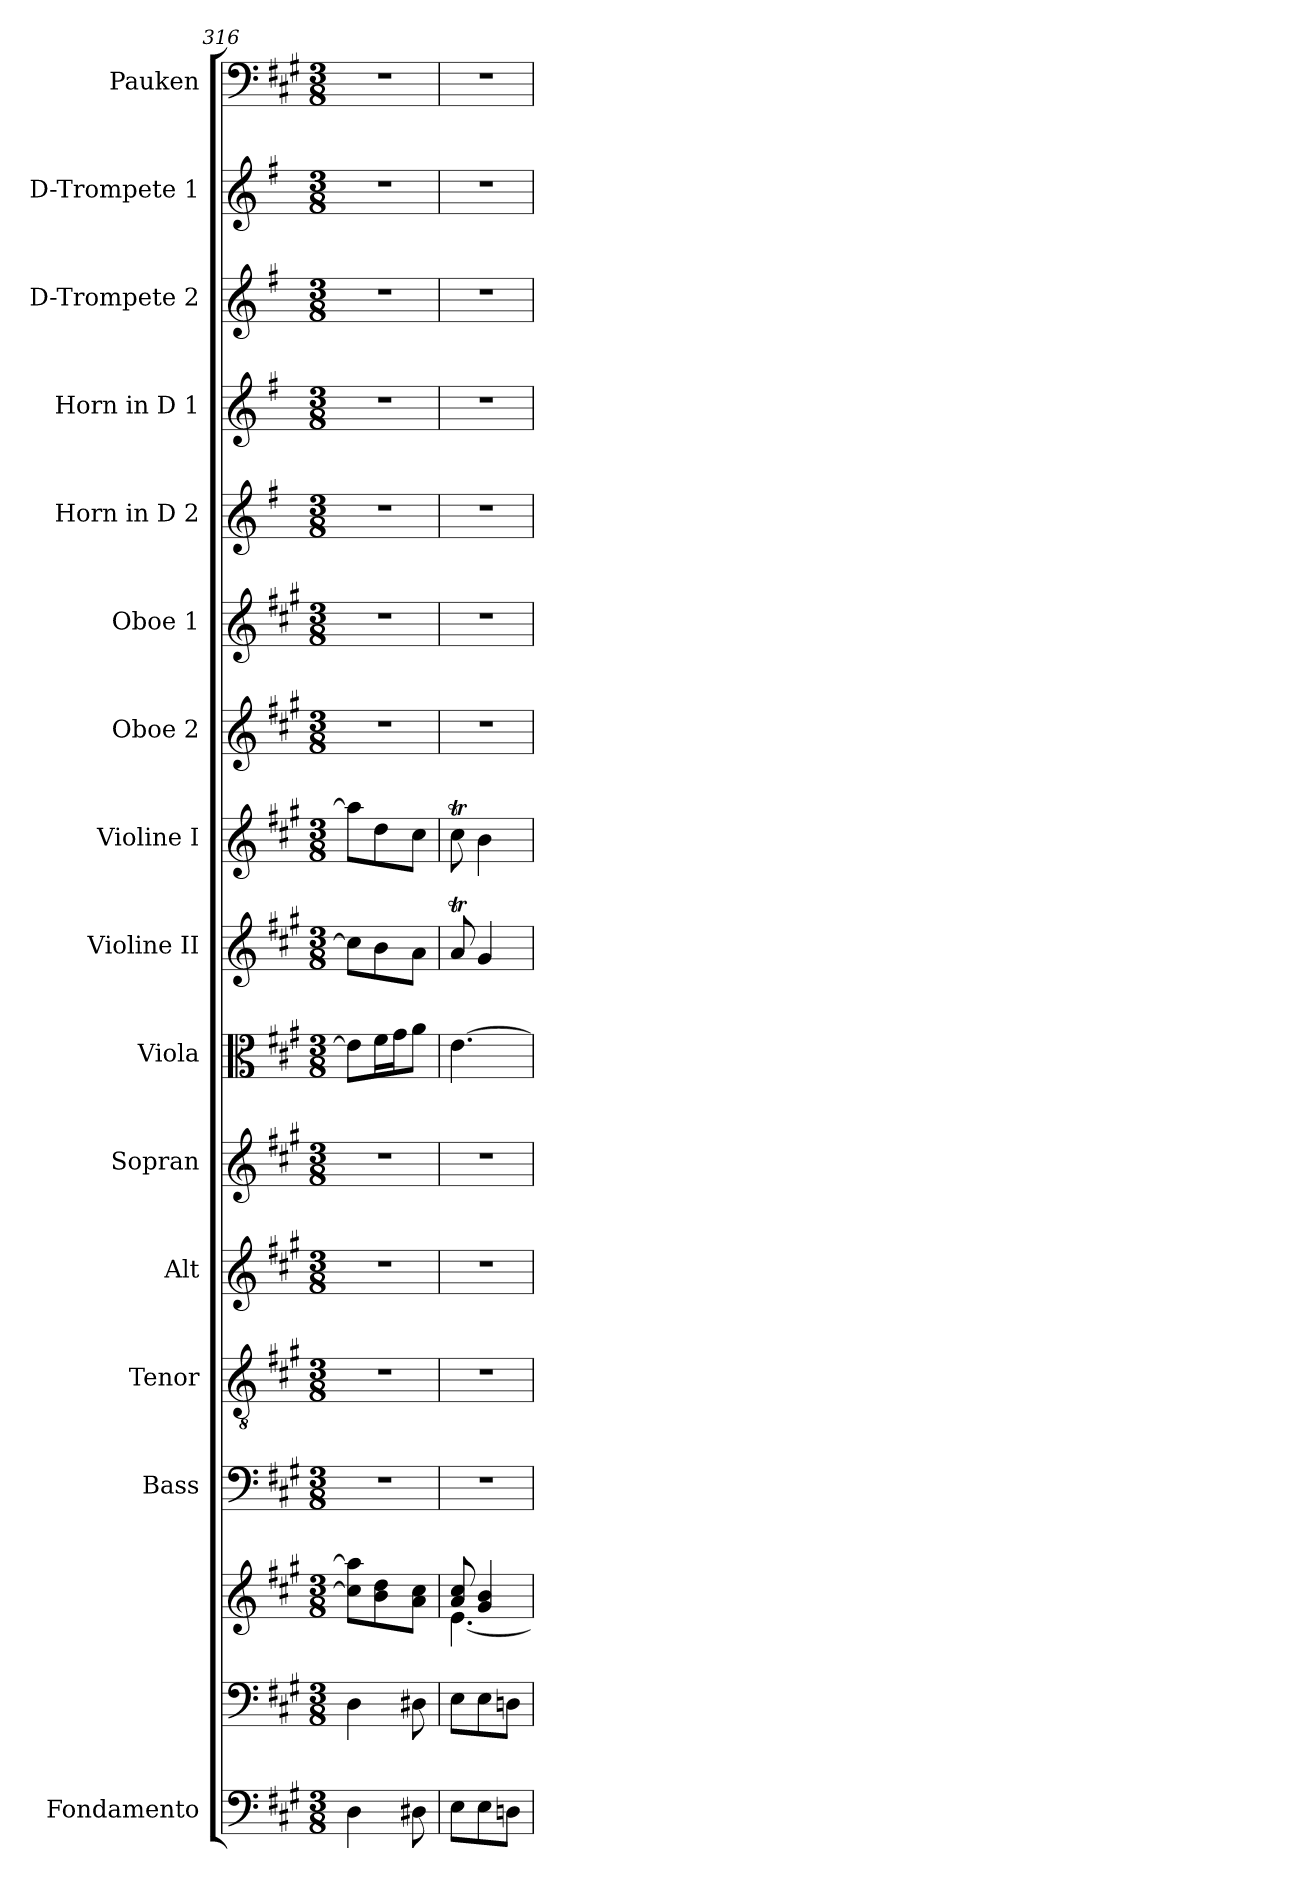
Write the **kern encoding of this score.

**kern	**kern	**kern	**kern	**kern	**kern	**kern	**kern	**kern	**kern	**kern	**kern	**kern	**kern	**kern	**kern	**kern
*part16	*part15	*part15	*part14	*part13	*part12	*part11	*part10	*part9	*part8	*part7	*part6	*part5	*part4	*part3	*part2	*part1
*staff17	*staff16	*staff15	*staff14	*staff13	*staff12	*staff11	*staff10	*staff9	*staff8	*staff7	*staff6	*staff5	*staff4	*staff3	*staff2	*staff1
*I"Fondamento	*	*	*I"Bass	*I"Tenor	*I"Alt	*I"Sopran	*I"Viola	*I"Violine II	*I"Violine I	*I"Oboe 2	*I"Oboe 1	*I"Horn in D 2	*I"Horn in D 1	*I"D-Trompete 2	*I"D-Trompete 1	*I"Pauken
*I'F.	*	*	*I'B.	*I'T.	*I'A.	*I'S.	*I'Vla.	*I'Vl. II	*I'Vl. I	*I'Ob. 2	*I'Ob. 1	*	*	*I'D Trp. 2	*I'D Trp. 1	*I'Pk.
!!LO:PB:g=z
*clefF4	*clefF4	*clefG2	*clefF4	*clefGv2	*clefG2	*clefG2	*clefC3	*clefG2	*clefG2	*clefG2	*clefG2	*clefG2	*clefG2	*clefG2	*clefG2	*clefF4
*ITrd7c12	*	*	*	*	*	*	*	*	*	*	*	*ITrd6c10	*ITrd6c10	*ITrd-1c-2	*ITrd-1c-2	*
*k[f#c#g#]	*k[f#c#g#]	*k[f#c#g#]	*k[f#c#g#]	*k[f#c#g#]	*k[f#c#g#]	*k[f#c#g#]	*k[f#c#g#]	*k[f#c#g#]	*k[f#c#g#]	*k[f#c#g#]	*k[f#c#g#]	*k[f#c#g#]	*k[f#c#g#]	*k[f#c#g#]	*k[f#c#g#]	*k[f#c#g#]
*A:	*A:	*A:	*A:	*A:	*A:	*A:	*A:	*A:	*A:	*A:	*A:	*A:	*A:	*A:	*A:	*A:
*M3/8	*M3/8	*M3/8	*M3/8	*M3/8	*M3/8	*M3/8	*M3/8	*M3/8	*M3/8	*M3/8	*M3/8	*M3/8	*M3/8	*M3/8	*M3/8	*M3/8
=316	=316	=316	=316	=316	=316	=316	=316	=316	=316	=316	=316	=316	=316	=316	=316	=316
4DD\	4D\	8cc#\] 8aa\]L	4.r	4.r	4.r	4.r	8e\L]	8cc#\L]	8aa\L]	4.r	4.r	4.r	4.r	4.r	4.r	4.r
.	.	8b\ 8dd\	.	.	.	.	16f#\L	8b\	8dd\	.	.	.	.	.	.	.
.	.	.	.	.	.	.	16g#\J	.	.	.	.	.	.	.	.	.
8DD#X\	8D#X\	8a\ 8cc#\J	.	.	.	.	8a\J	8a\J	8cc#\J	.	.	.	.	.	.	.
=317	=317	=317	=317	=317	=317	=317	=317	=317	=317	=317	=317	=317	=317	=317	=317	=317
*	*	*^	*	*	*	*	*	*	*	*	*	*	*	*	*	*
8EE\L	8E\L	8a/ 8cc#/	[<4.e\	4.r	4.r	4.r	4.r	[4.e\	8aT/	8cc#t\	4.r	4.r	4.r	4.r	4.r	4.r	4.r
8EE\	8E\	4g#/ 4b/	.	.	.	.	.	.	4g#/	4b\	.	.	.	.	.	.	.
8DDn\J	8Dn\J	.	.	.	.	.	.	.	.	.	.	.	.	.	.	.	.
*	*	*v	*v	*	*	*	*	*	*	*	*	*	*	*	*	*	*
=	=	=	=	=	=	=	=	=	=	=	=	=	=	=	=	=
*-	*-	*-	*-	*-	*-	*-	*-	*-	*-	*-	*-	*-	*-	*-	*-	*-
